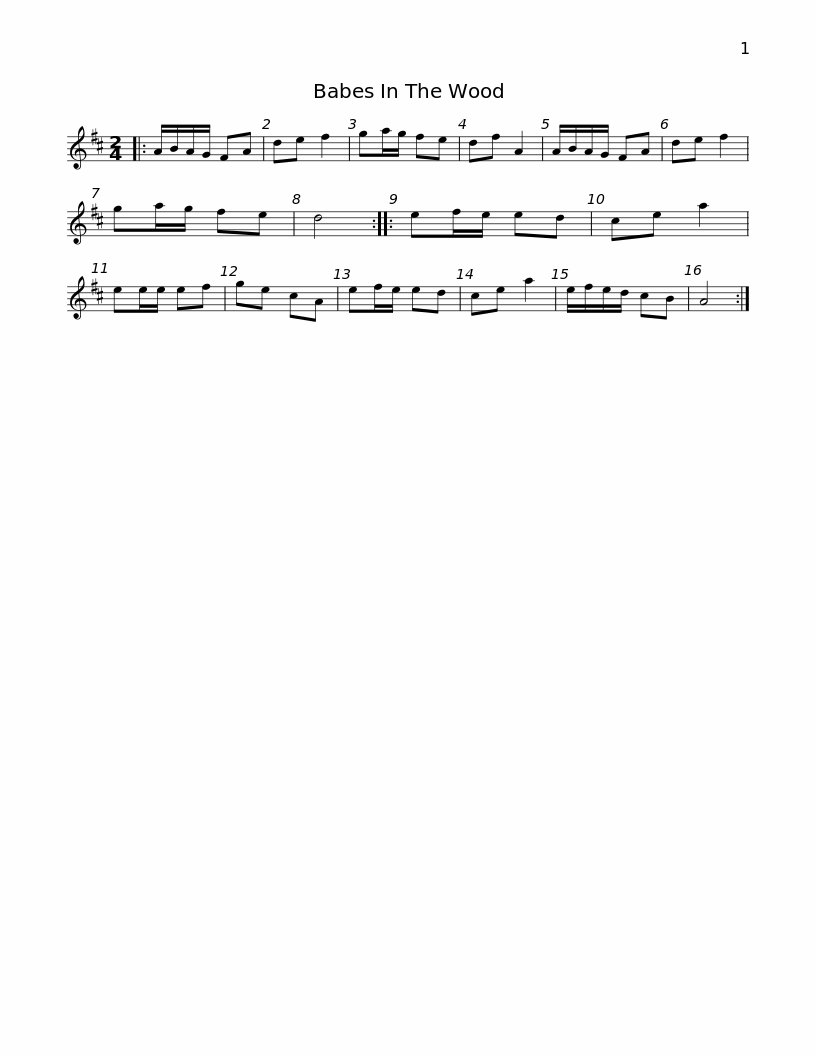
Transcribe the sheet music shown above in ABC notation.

X:1
L:1/8
M:2/4
I:linebreak $
K:D
V:1 treble
V:1
|: A/B/A/G/ FA | de f2 | ga/g/ fe | df A2 | A/B/A/G/ FA | %5
 de f2 | ga/g/ fe | d4 :: ef/e/ ed | ce a2 |$ %10
 ee/e/ ef | ge cA | ef/e/ ed | ce a2 | e/f/e/d/ cB | %15
 A4 :| %16
